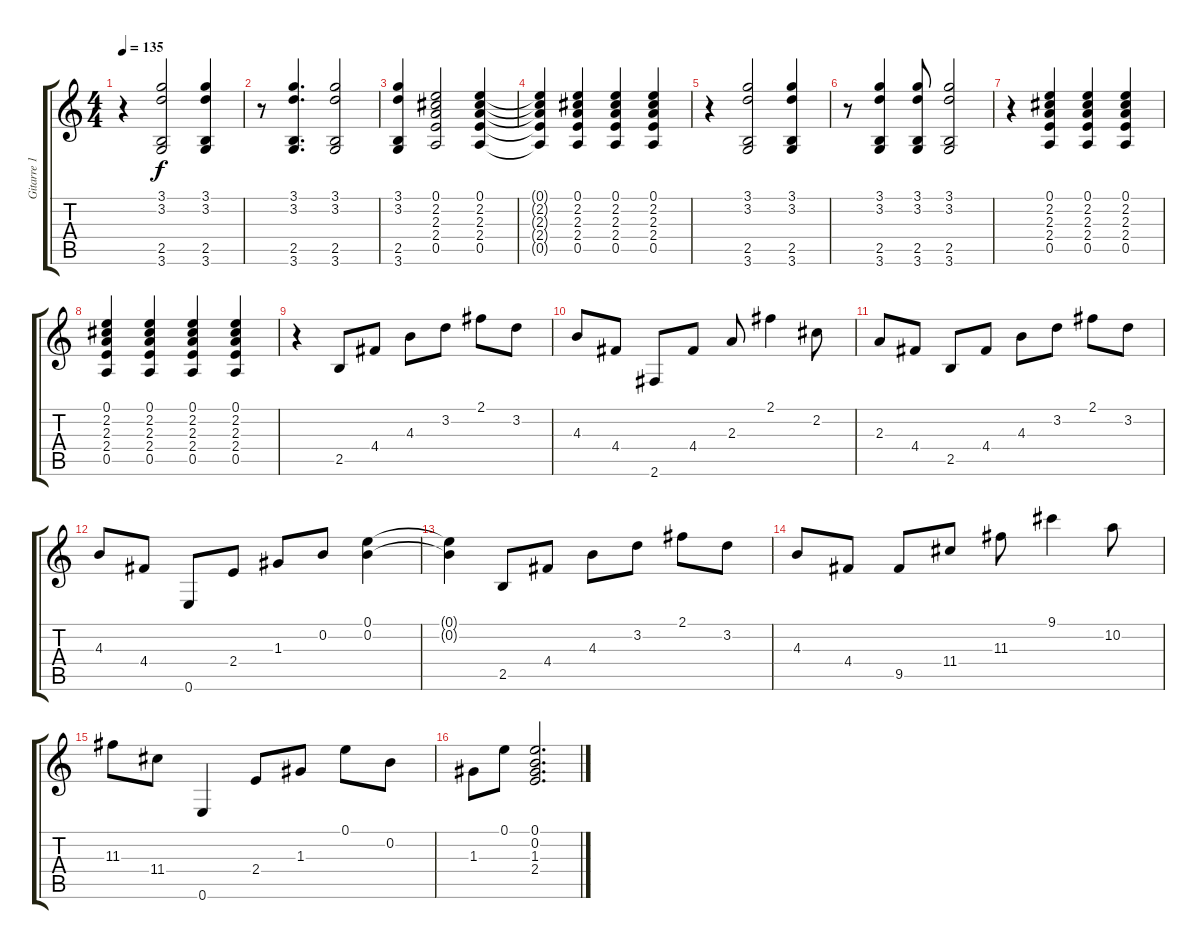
\track ("Gitarre 1 " "Gitarre 1 ") {instrument electricguitarclean}
\staff {score tabs}
\tuning (E4 B3 G3 D3 A2 E2) {hide}
\ts (4 4)
\tempo 135
\clef g2
\ks c
r.4{dy f} (3.1 3.2 2.5 3.6).2 (3.1 3.2 2.5 3.6).4 |
r.8 (3.1 3.2 2.5 3.6).4{d} (3.1 3.2 2.5 3.6).2 |
(3.1 3.2 2.5 3.6).4 (0.1 2.2 2.3 2.4 0.5).2 (0.1 2.2 2.3 2.4 0.5).4 |
(0.1{t} 2.2{t} 2.3{t} 2.4{t} 0.5{t}).4 (0.1 2.2 2.3 2.4 0.5).4 (0.1 2.2 2.3 2.4 0.5).4 (0.1 2.2 2.3 2.4 0.5).4 |
r.4 (3.1 3.2 2.5 3.6).2 (3.1 3.2 2.5 3.6).4 |
r.8 (3.1 3.2 2.5 3.6).4 (3.1 3.2 2.5 3.6).8 (3.1 3.2 2.5 3.6).2 |
r.4 (0.1 2.2 2.3 2.4 0.5).4 (0.1 2.2 2.3 2.4 0.5).4 (0.1 2.2 2.3 2.4 0.5).4 |
(0.1 2.2 2.3 2.4 0.5).4 (0.1 2.2 2.3 2.4 0.5).4 (0.1 2.2 2.3 2.4 0.5).4 (0.1 2.2 2.3 2.4 0.5).4 |
r.4 2.5.8 4.4.8 4.3.8 3.2.8 2.1.8 3.2.8 |
4.3.8 4.4.8 2.6.8 4.4.8 2.3.8 2.1.4 2.2.8 |
2.3.8 4.4.8 2.5.8 4.4.8 4.3.8 3.2.8 2.1.8 3.2.8 |
4.3.8 4.4.8 0.6.8 2.4.8 1.3.8 0.2.8 (0.1 0.2).4 |
(0.1{t} 0.2{t}).4 2.5.8 4.4.8 4.3.8 3.2.8 2.1.8 3.2.8 |
4.3.8 4.4.8 9.5.8 11.4.8 11.3.8 9.1.4 10.2.8 |
11.3.8 11.4.8 0.6.4 2.4.8 1.3.8 0.1.8 0.2.8 |
1.3.8 0.1.8 (0.1 0.2 1.3 2.4).2{d}
